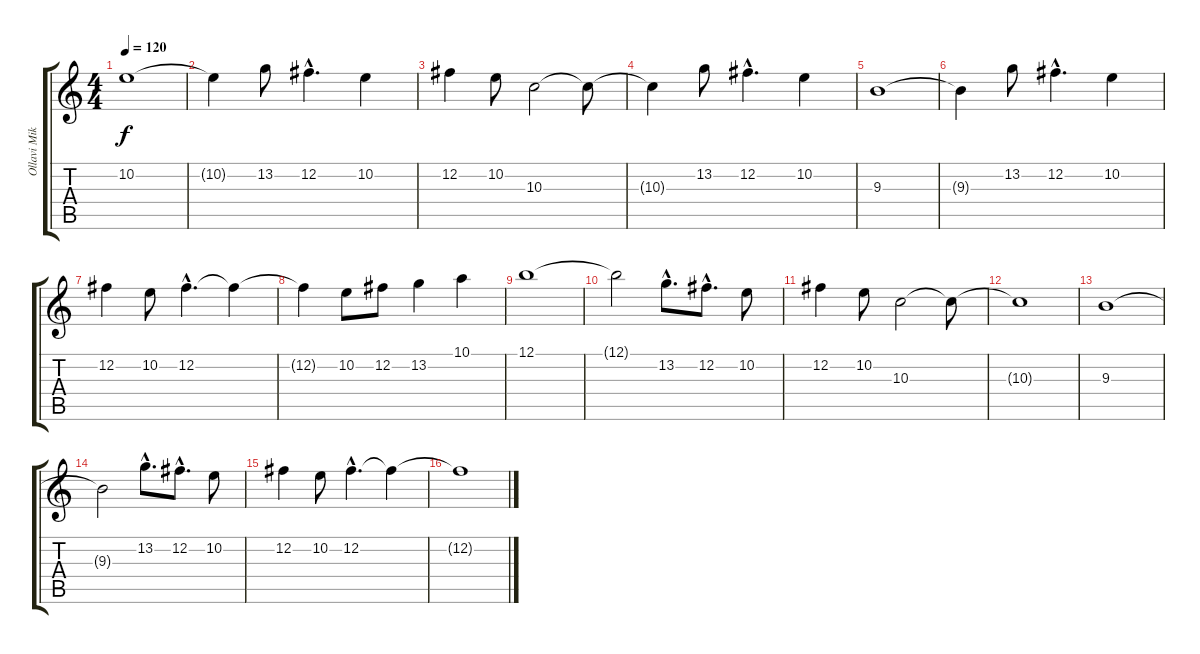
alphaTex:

\track ("Ollavi Mikkonen" "Ollavi Mik") {instrument distortionguitar}
\staff {score tabs}
\tuning (B3 Gb3 D3 A2 E2 B1) {hide}
\ts (4 4)
\tempo 120
\clef g2
\ks c
10.2.1{dy f instrument distortionguitar} |
10.2{t}.4 13.2.8 12.2{hac}.4{d} 10.2.4 |
12.2.4 10.2.8 10.3.2 10.3{t}.8 |
10.3{t}.4 13.2.8 12.2{hac}.4{d} 10.2.4 |
9.3.1 |
9.3{t}.4 13.2.8 12.2{hac}.4{d} 10.2.4 |
12.2.4 10.2.8 12.2{hac}.4{d} 12.2{t}.4 |
12.2{t}.4 10.2.8 12.2.8 13.2.4 10.1.4 |
12.1.1 |
12.1{t}.2 13.2{hac}.8{d} 12.2{hac}.8{d} 10.2.8 |
12.2.4 10.2.8 10.3.2 10.3{t}.8 |
10.3{t}.1 |
9.3.1 |
9.3{t}.2 13.2{hac}.8{d} 12.2{hac}.8{d} 10.2.8 |
12.2.4 10.2.8 12.2{hac}.4{d} 12.2{t}.4 |
12.2{t}.1
